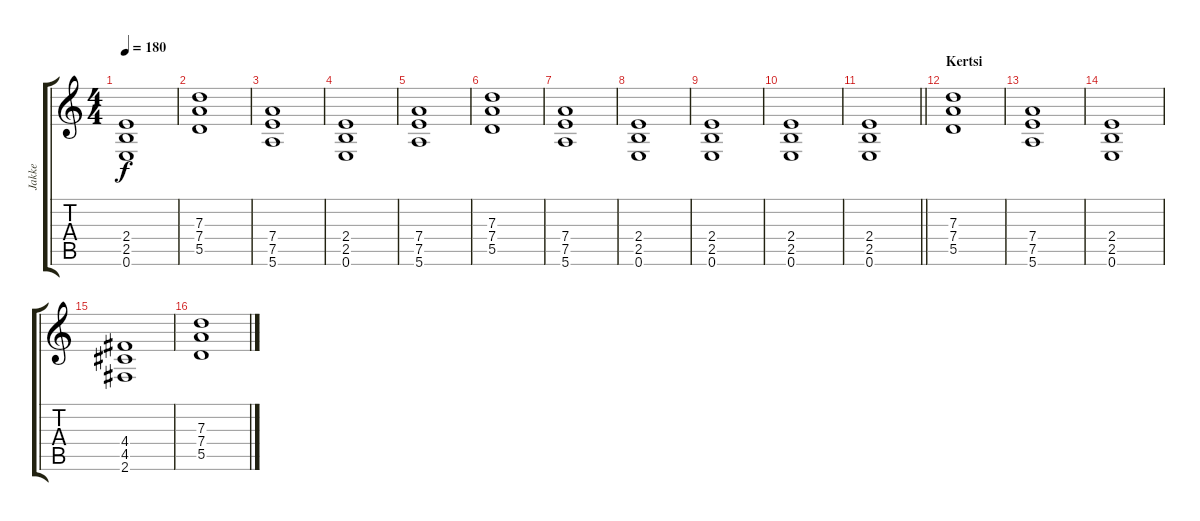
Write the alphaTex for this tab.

\track ("Jakke" "Jakke") {instrument overdrivenguitar}
\staff {score tabs}
\tuning (E4 B3 G3 D3 A2 E2) {hide}
\ts (4 4)
\tempo 180
\clef g2
\ks c
(2.4 2.5 0.6).1{dy f} |
(7.3 7.4 5.5).1 |
(7.4 7.5 5.6).1 |
(2.4 2.5 0.6).1 |
(7.4 7.5 5.6).1 |
(7.3 7.4 5.5).1 |
(7.4 7.5 5.6).1 |
(2.4 2.5 0.6).1 |
(2.4 2.5 0.6).1 |
(2.4 2.5 0.6).1 |
\barLineRight lightlight
(2.4 2.5 0.6).1 |
\section ("" "Kertsi")
(7.3 7.4 5.5).1 |
(7.4 7.5 5.6).1 |
(2.4 2.5 0.6).1 |
(4.4 4.5 2.6).1 |
(7.3 7.4 5.5).1
